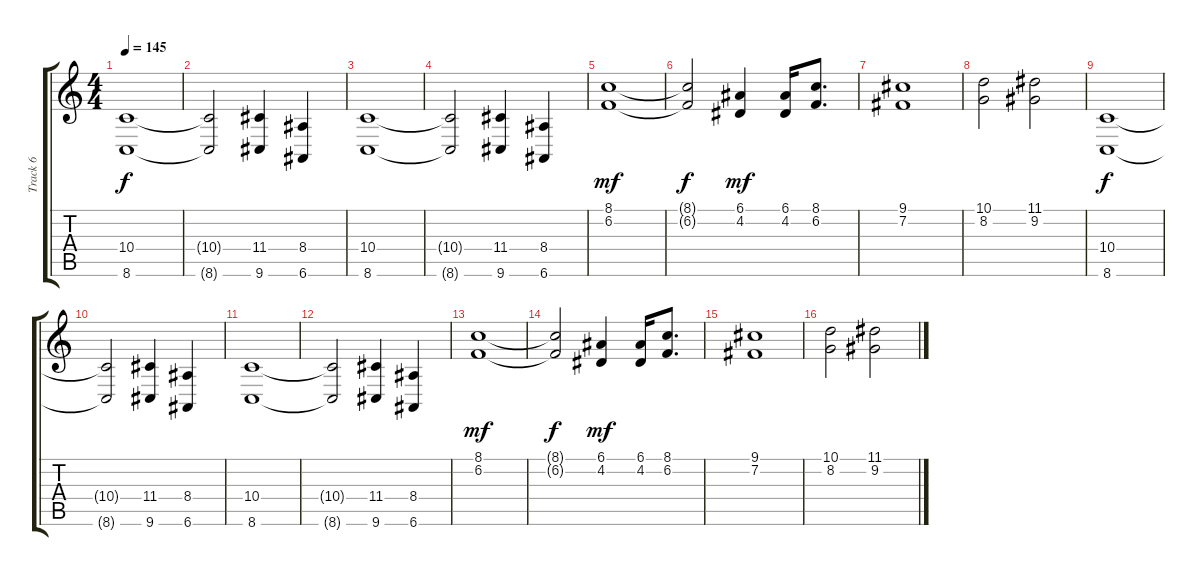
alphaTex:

\track ("Track 6" "Track 6") {instrument pad4choir}
\staff {score tabs}
\tuning (E4 B3 G3 D3 A2 E2) {hide}
\ts (4 4)
\tempo 145
\clef g2
\ks c
(10.4 8.6).1{dy f} |
(10.4{t} 8.6{t}).2 (11.4 9.6).4 (8.4 6.6).4 |
(10.4 8.6).1 |
(10.4{t} 8.6{t}).2 (11.4 9.6).4 (8.4 6.6).4 |
(8.1 6.2).1{dy mf} |
(8.1{t} 6.2{t}).2{dy f} (6.1 4.2).4{dy mf} (6.1 4.2).16 (8.1 6.2).8{d} |
(9.1 7.2).1 |
(10.1 8.2).2 (11.1 9.2).2 |
(10.4 8.6).1{dy f} |
(10.4{t} 8.6{t}).2 (11.4 9.6).4 (8.4 6.6).4 |
(10.4 8.6).1 |
(10.4{t} 8.6{t}).2 (11.4 9.6).4 (8.4 6.6).4 |
(8.1 6.2).1{dy mf} |
(8.1{t} 6.2{t}).2{dy f} (6.1 4.2).4{dy mf} (6.1 4.2).16 (8.1 6.2).8{d} |
(9.1 7.2).1 |
(10.1 8.2).2 (11.1 9.2).2
